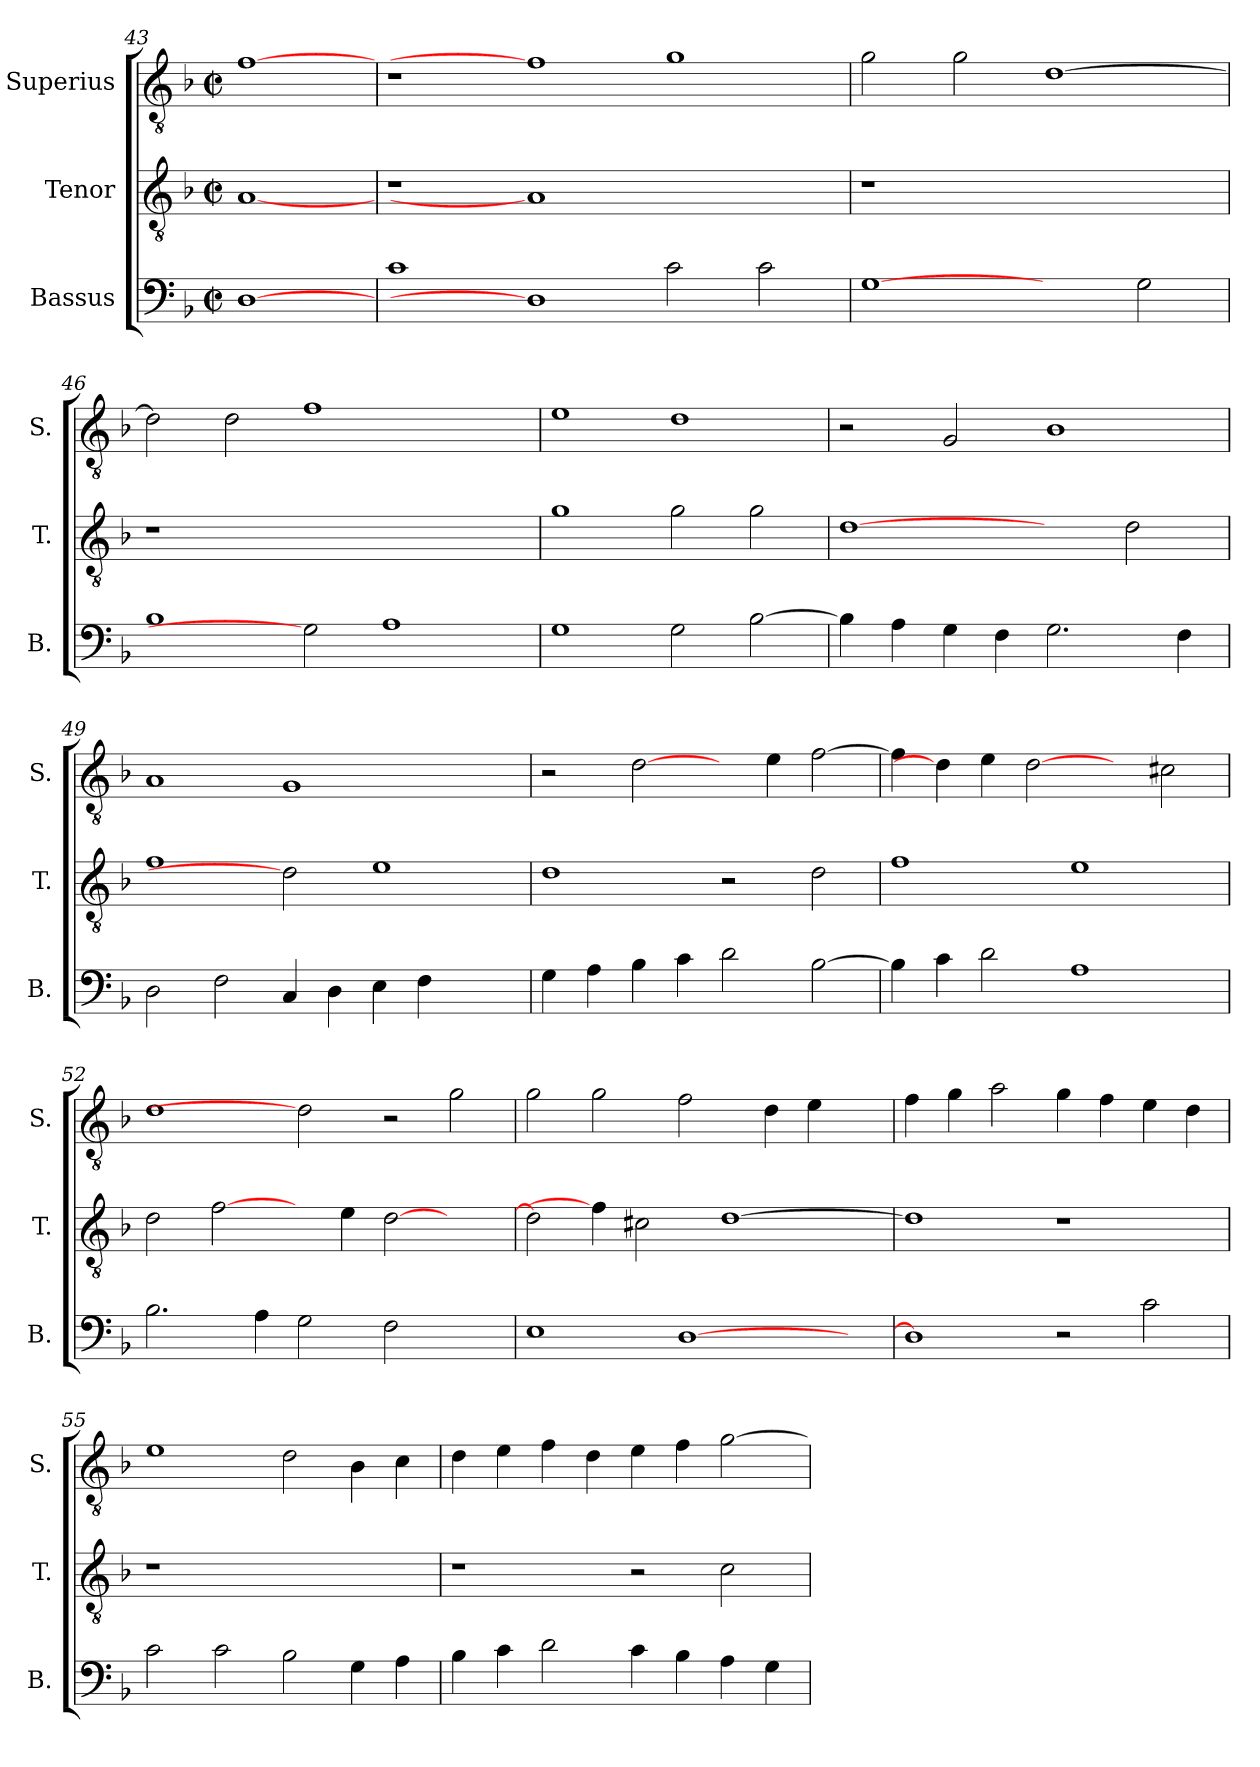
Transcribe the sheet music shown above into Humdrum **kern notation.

**kern	**kern	**kern
*part3	*part2	*part1
*staff3	*staff2	*staff1
*I"Bassus	*I"Tenor	*I"Superius
*I'B.	*I'T.	*I'S.
*clefF4	*clefGv2	*clefGv2
*	*ITrd7c12	*ITrd7c12
*k[b-]	*k[b-]	*k[b-]
*F:	*F:	*F:
*M2/2	*M2/2	*M2/2
*met(c|)	*met(c|)	*met(c|)
=43	=43	=43
[1Di	[1AAi	[1Fi
=44	=44	=44
!	!LO:N:vis=1	!
1ci	1r	1r
1Di]	1AAi]	1Fi]
2ci\	1ryy	1Gi
2ci\	.	.
=45	=45	=45
!	!LO:N:vis=1	!
[1Gi	1r	2Gi\
.	.	2Gi\
2ryy	1ryy	[>1Di
2Gi\	.	.
=46	=46	=46
!	!LO:N:vis=1	!
1B-i	1r	2Di\]
.	.	2Di\
2Gi]	1.ryy	1Fi
1Ai	.	.
.	.	2ryy
!!LO:LB:g=z
=47	=47	=47
1Gi	1Gi	1Ei
2Gi\	2Gi\	1Di
[>2B-i\	2Gi\	.
=48	=48	=48
4B-i\]	[1Di	2r
4Ai\	.	.
4Gi\	.	2GGi/
4Fi\	.	.
2.Gi\	2ryy	1BB-i
.	2Di\	.
4Fi\	.	.
=49	=49	=49
2Di\	1Fi	1AAi
2Fi\	.	.
4Ci/	2Di]	1GGi
4Di\	.	.
4Ei\	1Ei	.
4Fi\	.	.
2ryy	.	2ryy
=50	=50	=50
4Gi\	1Di	2r
4Ai\	.	.
4B-i\	.	[2Di\
4ci\	.	.
2di\	2r	4ryy
.	.	4Ei\
[>2B-i\	2Di\	[>2Fi\
=51	=51	=51
4B-i\]	1Fi	4Fi\]
4ci\	.	4Di\]
2di\	.	4Ei\
.	.	[2Di
1Ai	1Ei	.
.	.	4ryy
.	.	2C#Xi\
!!LO:LB:g=z
=52	=52	=52
2.B-i\	2Di\	1Di
.	[2Fi\	.
4Ai\	.	.
2Gi\	4ryy	2Di]
.	4Ei\	.
2Fi\	[>2Di\	2r
2ryy	2ryy	2Gi\
=53	=53	=53
1Ei	2Di\]	2Gi\
.	4Fi\]	2Gi\
.	2C#Xi\	.
[>1Di	.	2Fi\
.	[>1Di	.
.	.	4Di\
.	.	4Ei\
4ryy	.	4ryy
=54	=54	=54
1Di]	1Di]	4Fi\
.	.	4Gi\
.	.	2Ai\
2r	1r	4Gi\
.	.	4Fi\
2ci\	.	4Ei\
.	.	4Di\
=55	=55	=55
!	!LO:N:vis=1	!
2ci\	1r	1Ei
2ci\	.	.
2B-i\	1ryy	2Di\
4Gi\	.	4BB-i\
4Ai\	.	4Ci\
!!LO:LB:g=z
=56	=56	=56
4B-i\	1r	4Di\
4ci\	.	4Ei\
2di\	.	4Fi\
.	.	4Di\
4ci\	2r	4Ei\
4B-i\	.	4Fi\
4Ai\	2Ci\	[>2Gi\
4Gi\	.	.
=	=	=
*-	*-	*-
